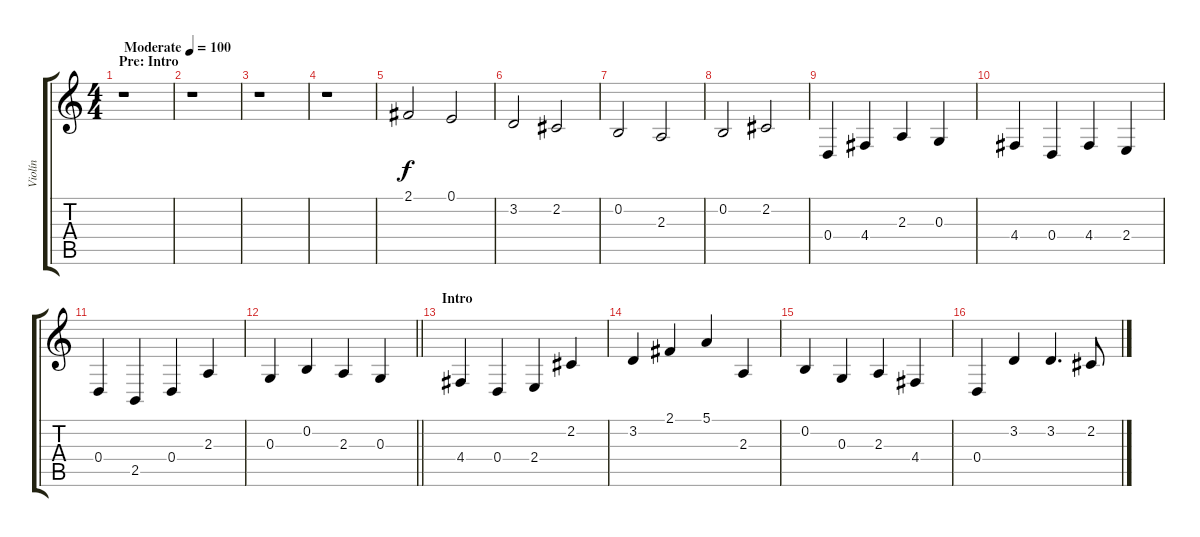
\track ("Violín" "Violín") {instrument violin}
\staff {score tabs}
\tuning (E4 B3 G3 D3 A2 E2) {hide}
\ts (4 4)
\section ("" "Pre: Intro")
\tempo (100 "Moderate")
\clef g2
\ks c
r.1{dy f instrument violin} |
r.1 |
r.1 |
r.1 |
2.1.2 0.1.2 |
3.2.2 2.2.2 |
0.2.2 2.3.2 |
0.2.2 2.2.2 |
0.4.4 4.4.4 2.3.4 0.3.4 |
4.4.4 0.4.4 4.4.4 2.4.4 |
0.4.4 2.5.4 0.4.4 2.3.4 |
\barLineRight lightlight
0.3.4 0.2.4 2.3.4 0.3.4 |
\section ("" "Intro")
4.4.4 0.4.4 2.4.4 2.2.4 |
3.2.4 2.1.4 5.1.4 2.3.4 |
0.2.4 0.3.4 2.3.4 4.4.4 |
0.4.4 3.2.4 3.2.4{d} 2.2.8
